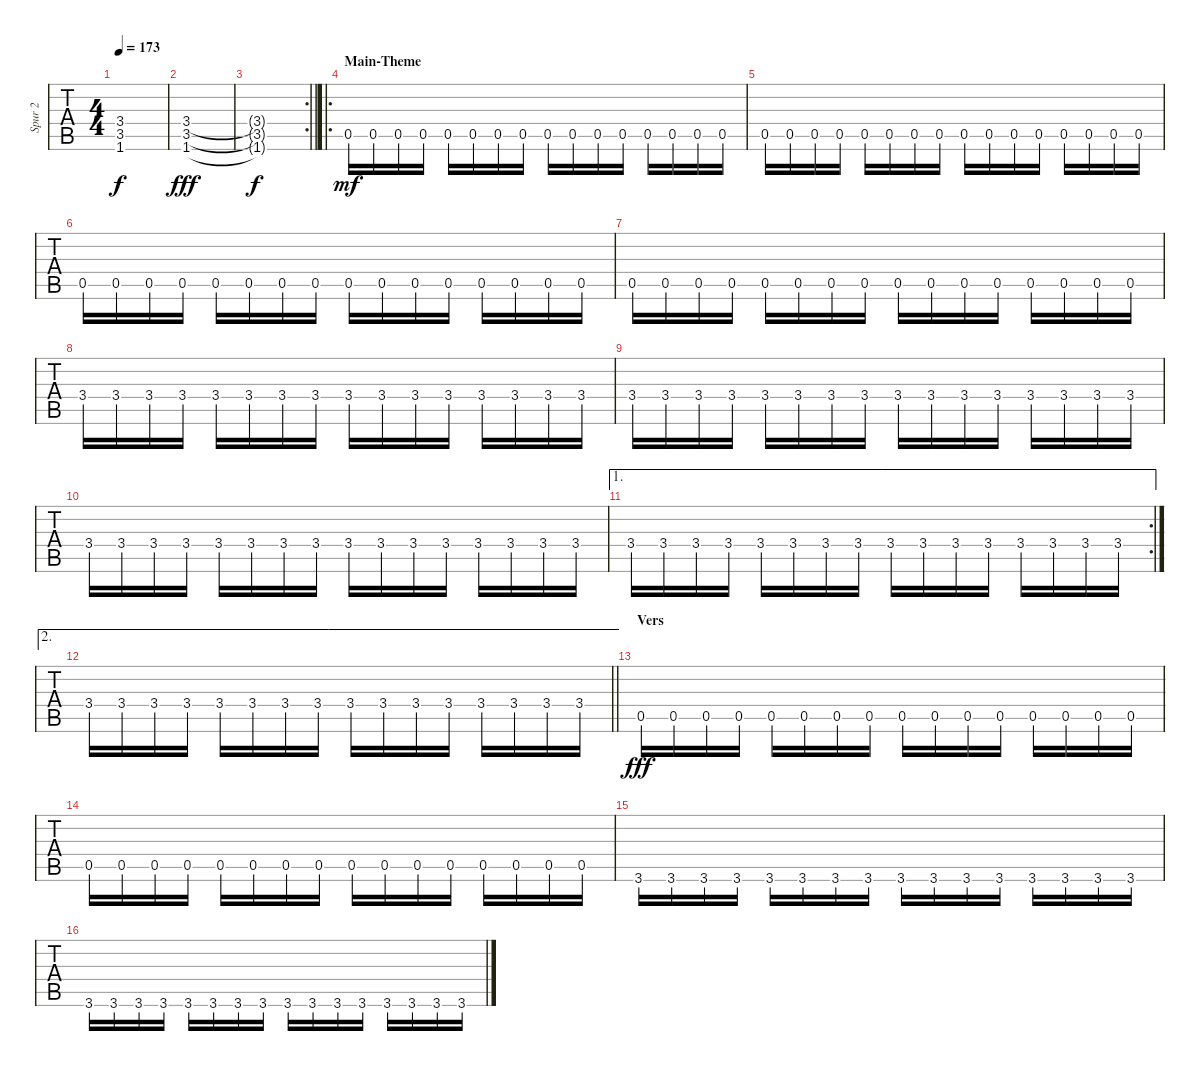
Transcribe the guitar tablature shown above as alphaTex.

\track ("Spur 2" "Spur 2") {instrument distortionguitar}
\staff {tabs}
\tuning (B3 Gb3 D3 A2 E2 B1) {hide}
\ts (4 4)
\tempo 173
\clef g2
\ks c
(3.4{t} 3.5{t} 1.6{t}).1{dy f} |
(3.4 3.5 1.6).1{dy fff} |
\rc 2
\barLineRight lightlight
(3.4{t} 3.5{t} 1.6{t}).1{dy f} |
\ro
\section ("" "Main-Theme")
0.5.16{dy mf} 0.5.16 0.5.16 0.5.16 0.5.16 0.5.16 0.5.16 0.5.16 0.5.16 0.5.16 0.5.16 0.5.16 0.5.16 0.5.16 0.5.16 0.5.16 |
0.5.16 0.5.16 0.5.16 0.5.16 0.5.16 0.5.16 0.5.16 0.5.16 0.5.16 0.5.16 0.5.16 0.5.16 0.5.16 0.5.16 0.5.16 0.5.16 |
0.5.16 0.5.16 0.5.16 0.5.16 0.5.16 0.5.16 0.5.16 0.5.16 0.5.16 0.5.16 0.5.16 0.5.16 0.5.16 0.5.16 0.5.16 0.5.16 |
0.5.16 0.5.16 0.5.16 0.5.16 0.5.16 0.5.16 0.5.16 0.5.16 0.5.16 0.5.16 0.5.16 0.5.16 0.5.16 0.5.16 0.5.16 0.5.16 |
3.4.16 3.4.16 3.4.16 3.4.16 3.4.16 3.4.16 3.4.16 3.4.16 3.4.16 3.4.16 3.4.16 3.4.16 3.4.16 3.4.16 3.4.16 3.4.16 |
3.4.16 3.4.16 3.4.16 3.4.16 3.4.16 3.4.16 3.4.16 3.4.16 3.4.16 3.4.16 3.4.16 3.4.16 3.4.16 3.4.16 3.4.16 3.4.16 |
3.4.16 3.4.16 3.4.16 3.4.16 3.4.16 3.4.16 3.4.16 3.4.16 3.4.16 3.4.16 3.4.16 3.4.16 3.4.16 3.4.16 3.4.16 3.4.16 |
\ae 1
\rc 2
3.4.16 3.4.16 3.4.16 3.4.16 3.4.16 3.4.16 3.4.16 3.4.16 3.4.16 3.4.16 3.4.16 3.4.16 3.4.16 3.4.16 3.4.16 3.4.16 |
\ae 2
\barLineRight lightlight
3.4.16 3.4.16 3.4.16 3.4.16 3.4.16 3.4.16 3.4.16 3.4.16 3.4.16 3.4.16 3.4.16 3.4.16 3.4.16 3.4.16 3.4.16 3.4.16 |
\section ("" "Vers")
0.5.16{dy fff} 0.5.16 0.5.16 0.5.16 0.5.16 0.5.16 0.5.16 0.5.16 0.5.16 0.5.16 0.5.16 0.5.16 0.5.16 0.5.16 0.5.16 0.5.16 |
0.5.16 0.5.16 0.5.16 0.5.16 0.5.16 0.5.16 0.5.16 0.5.16 0.5.16 0.5.16 0.5.16 0.5.16 0.5.16 0.5.16 0.5.16 0.5.16 |
3.6.16 3.6.16 3.6.16 3.6.16 3.6.16 3.6.16 3.6.16 3.6.16 3.6.16 3.6.16 3.6.16 3.6.16 3.6.16 3.6.16 3.6.16 3.6.16 |
3.6.16 3.6.16 3.6.16 3.6.16 3.6.16 3.6.16 3.6.16 3.6.16 3.6.16 3.6.16 3.6.16 3.6.16 3.6.16 3.6.16 3.6.16 3.6.16
